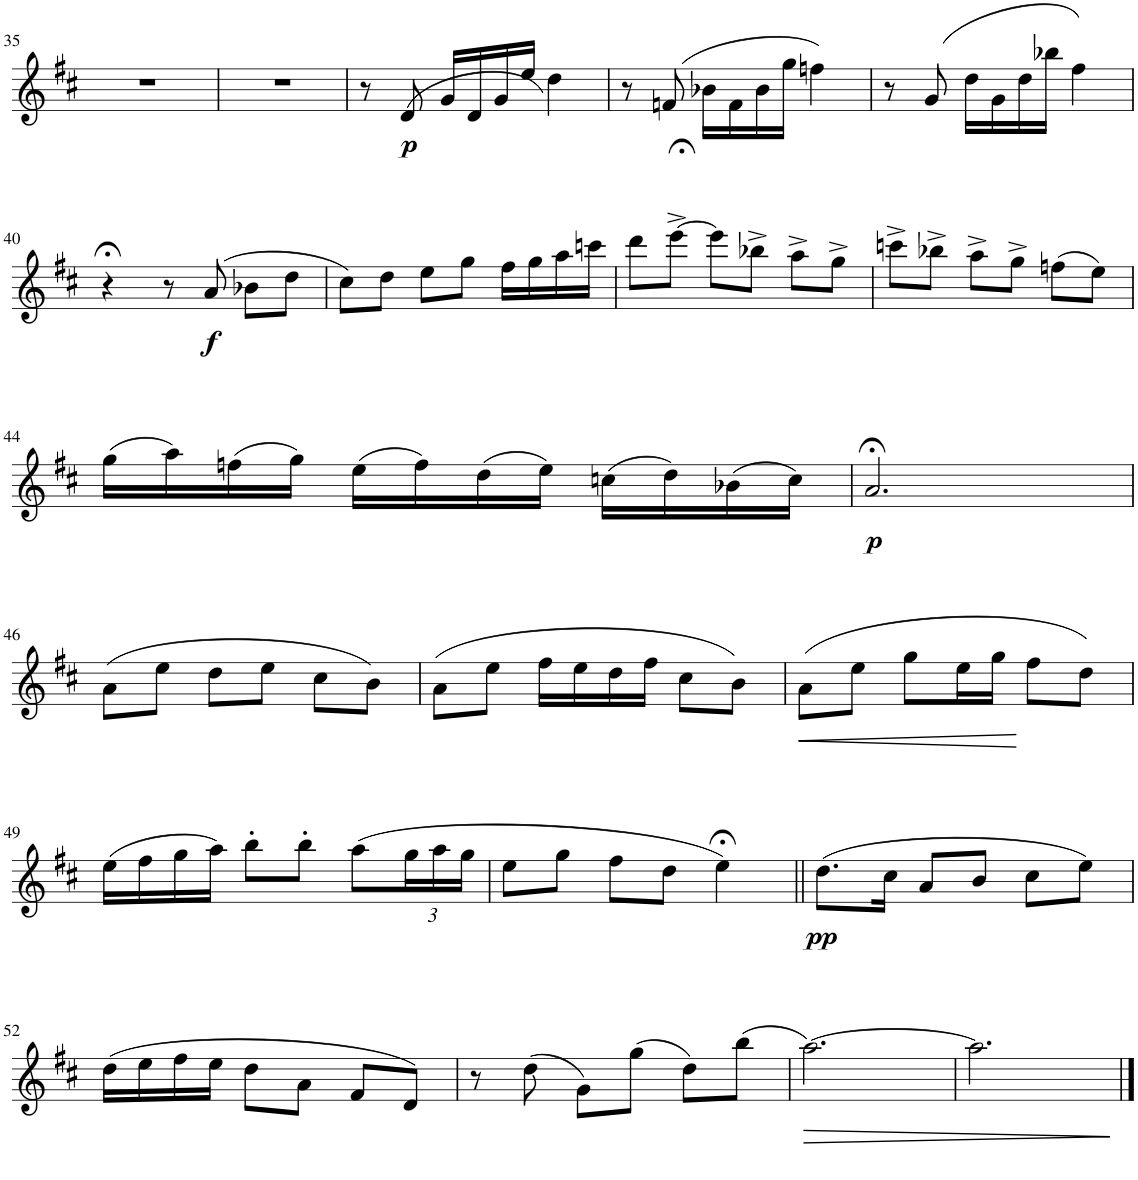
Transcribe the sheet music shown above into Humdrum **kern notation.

**kern	**dynam
*part1	*part1
*staff1	*staff1
*I"Piano	*
*I'Pno.	*
!!LO:PB:g=z
*clefG2	*
*k[f#c#]	*
*M3/4	*
=35	=35
2.r	.
=36	=36
2.r	.
=37	=37
8r	.
!	!LO:DY:b
(8d/	p
16g/LL	.
16d/	.
16g/	.
16ee/JJ	.
4dd\)	.
=38	=38
8r	.
(8fn/	.
16b-X\LL	.
16f\	.
16b-\	.
16gg\JJ	.
4ffn\)	.
=39	=39
8r	.
(8g/	.
16dd\LL	.
16g\	.
16dd\	.
16bb-X\JJ	.
4ff#\)	.
!!LO:LB:g=z
=40	=40
4r;<	.
8r	.
!	!LO:DY:b
(8a/	f
8b-X\L	.
8dd\J	.
=41	=41
8cc#\L)	.
8dd\J	.
8ee\L	.
8gg\J	.
16ff#\LL	.
16gg\	.
16aa\	.
16cccn\JJ	.
=42	=42
8ddd\L	.
[8eee;<^\J	.
8eee\L]	.
8bb-X^\J	.
8aa^\L	.
8gg^\J	.
=43	=43
8cccn^\L	.
8bb-X^\J	.
8aa^\L	.
8gg^\J	.
(8ffn\L	.
8ee\J)	.
!!LO:LB:g=z
=44	=44
(16gg\LL	.
16aa\)	.
(16ffn\	.
16gg\JJ)	.
(16ee\LL	.
16ff\)	.
(16dd\	.
16ee\JJ)	.
(16ccn\LL	.
16dd\)	.
(16b-X\	.
16cc\JJ)	.
=45	=45
!	!LO:DY:b
2.a;</	p
!!LO:LB:g=z
=46	=46
(8a\L	.
8ee\J	.
8dd\L	.
8ee\J	.
8cc#\L	.
8b\J)	.
=47	=47
(8a\L	.
8ee\J	.
16ff#\LL	.
16ee\	.
16dd\	.
16ff#\JJ	.
8cc#\L	.
8b\J)	.
=48	=48
!	!LO:HP:b
(8a\L	<
8ee\J	.
8gg\L	.
16ee\L	.
16gg\JJ	.
8ff#\L	[
8dd\J)	.
!!LO:LB:g=z
=49	=49
(16ee\LL	.
16ff#\	.
16gg\	.
16aa\JJ)	.
8bb'\L	.
8bb'\J	.
(8aa\L	.
*Xbrackettup	*
24gg\L	.
24aa\	.
24gg\JJ	.
=50	=50
8ee\L	.
8gg\J	.
8ff#\L	.
8dd\J	.
4ee;<\)	.
=51||	=51||
!	!LO:DY:b
(8.dd\L	pp
16cc#\Jk	.
8a/L	.
8b/J	.
8cc#\L	.
8ee\J)	.
!!LO:LB:g=z
=52	=52
(16dd\LL	.
16ee\	.
16ff#\	.
16ee\JJ	.
8dd\L	.
8a\J	.
8f#/L	.
8d/J)	.
=53	=53
8r	.
(8dd\	.
8g\L)	.
(8gg\J	.
8dd\L)	.
(8bb\J	.
=54	=54
!	!LO:HP:b
[2.aa\)	>
=55	=55
2.aa\]	.
.	]
==	==
*-	*-
